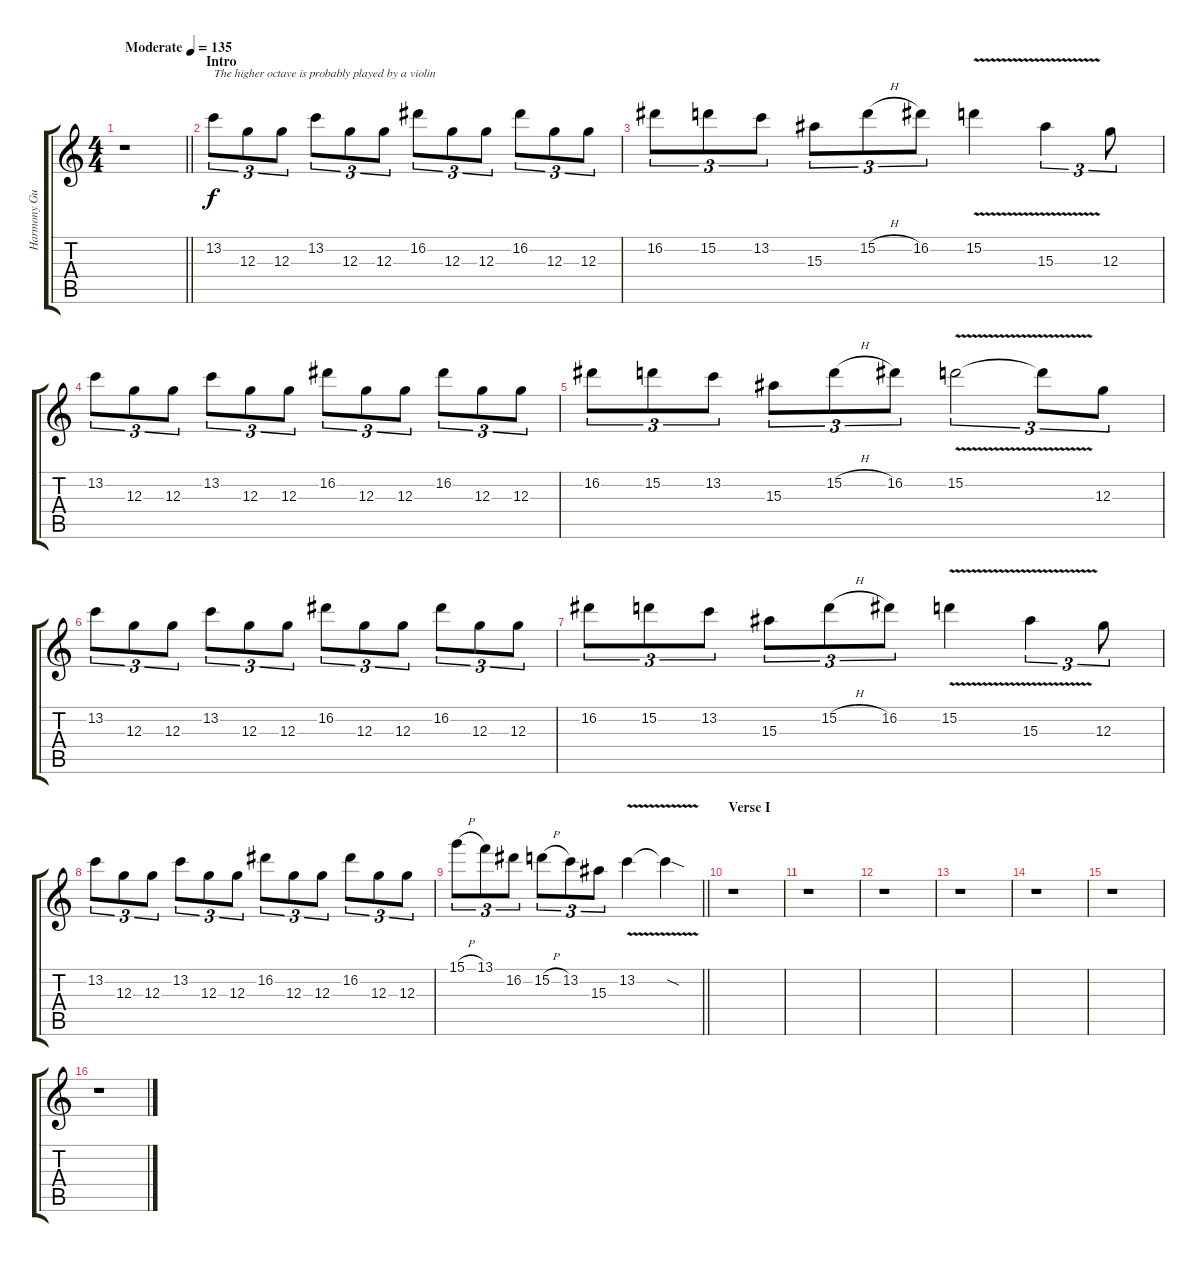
\track ("Harmony Guitar" "Harmony Gu") {instrument overdrivenguitar}
\staff {score tabs}
\tuning (E4 B3 G3 D3 A2 E2) {hide}
\ts (4 4)
\tempo (135 "Moderate")
\clef g2
\barLineRight lightlight
\ks c
r.1{dy f instrument overdrivenguitar} |
\section ("" "Intro")
13.2.8{tu (3 2) txt "The higher octave is probably played by a violin"} 12.3.8{tu (3 2)} 12.3.8{tu (3 2)} 13.2.8{tu (3 2)} 12.3.8{tu (3 2)} 12.3.8{tu (3 2)} 16.2.8{tu (3 2)} 12.3.8{tu (3 2)} 12.3.8{tu (3 2)} 16.2.8{tu (3 2)} 12.3.8{tu (3 2)} 12.3.8{tu (3 2)} |
16.2.8{tu (3 2)} 15.2.8{tu (3 2)} 13.2.8{tu (3 2)} 15.3.8{tu (3 2)} 15.2{h}.8{tu (3 2)} 16.2.8{tu (3 2)} 15.2{v}.4 15.3{v}.4{tu (3 2)} 12.3.8{tu (3 2)} |
13.2.8{tu (3 2)} 12.3.8{tu (3 2)} 12.3.8{tu (3 2)} 13.2.8{tu (3 2)} 12.3.8{tu (3 2)} 12.3.8{tu (3 2)} 16.2.8{tu (3 2)} 12.3.8{tu (3 2)} 12.3.8{tu (3 2)} 16.2.8{tu (3 2)} 12.3.8{tu (3 2)} 12.3.8{tu (3 2)} |
16.2.8{tu (3 2)} 15.2.8{tu (3 2)} 13.2.8{tu (3 2)} 15.3.8{tu (3 2)} 15.2{h}.8{tu (3 2)} 16.2.8{tu (3 2)} 15.2{v}.2{tu (3 2)} 15.2{t}.8{tu (3 2)} 12.3.8{tu (3 2)} |
13.2.8{tu (3 2)} 12.3.8{tu (3 2)} 12.3.8{tu (3 2)} 13.2.8{tu (3 2)} 12.3.8{tu (3 2)} 12.3.8{tu (3 2)} 16.2.8{tu (3 2)} 12.3.8{tu (3 2)} 12.3.8{tu (3 2)} 16.2.8{tu (3 2)} 12.3.8{tu (3 2)} 12.3.8{tu (3 2)} |
16.2.8{tu (3 2)} 15.2.8{tu (3 2)} 13.2.8{tu (3 2)} 15.3.8{tu (3 2)} 15.2{h}.8{tu (3 2)} 16.2.8{tu (3 2)} 15.2{v}.4 15.3{v}.4{tu (3 2)} 12.3.8{tu (3 2)} |
13.2.8{tu (3 2)} 12.3.8{tu (3 2)} 12.3.8{tu (3 2)} 13.2.8{tu (3 2)} 12.3.8{tu (3 2)} 12.3.8{tu (3 2)} 16.2.8{tu (3 2)} 12.3.8{tu (3 2)} 12.3.8{tu (3 2)} 16.2.8{tu (3 2)} 12.3.8{tu (3 2)} 12.3.8{tu (3 2)} |
\barLineRight lightlight
15.1{h}.8{tu (3 2)} 13.1.8{tu (3 2)} 16.2.8{tu (3 2)} 15.2{h}.8{tu (3 2)} 13.2.8{tu (3 2)} 15.3.8{tu (3 2)} 13.2{v}.4 13.2{sod t}.4 |
\section ("" "Verse I")
r.1 |
r.1 |
r.1 |
r.1 |
r.1 |
r.1 |
r.1
